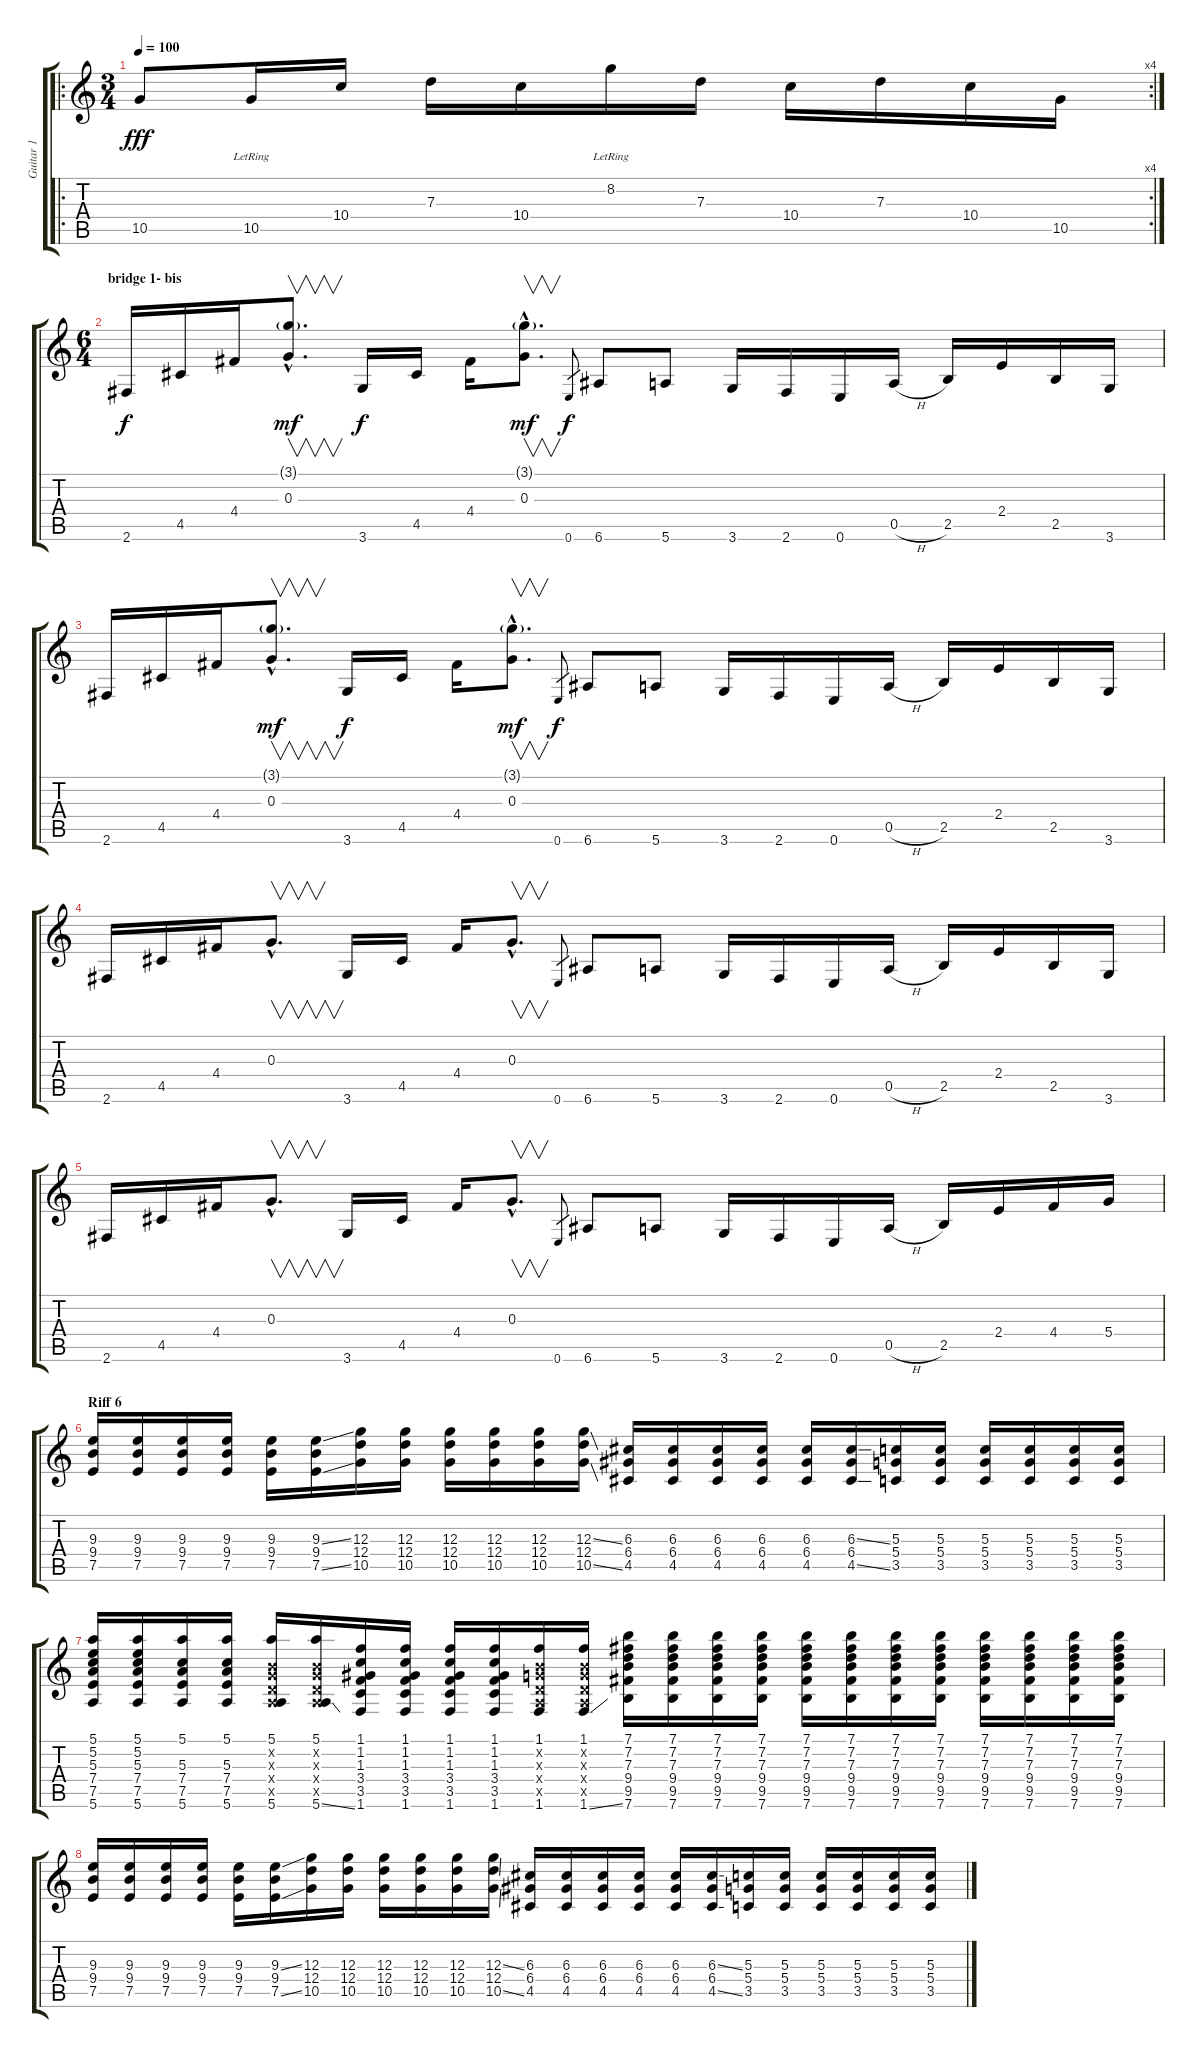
\track ("Guitar 1" "Guitar 1") {instrument acousticguitarsteel}
\staff {score tabs}
\tuning (E4 B3 G3 D3 A2 E2) {hide}
\ro
\rc 4
\ts (3 4)
\tempo 100
\clef g2
\ks c
10.5.8{dy fff} 10.5{lr}.16 10.4.16 7.3.16 10.4.16 8.2{lr}.16 7.3.16 10.4.16 7.3.16 10.4.16 10.5.16 |
\ts (6 4)
\section ("" "bridge 1- bis ")
2.6.16{dy f volume 16 instrument distortionguitar} 4.5.16 4.4.16 (3.1{g hac} 0.3{hac}).8{v d dy mf} 3.6.16{dy f} 4.5.16 4.4.16 (3.1{g hac} 0.3{hac}).8{v d dy mf} 0.6.8{gr dy f} 6.6.8 5.6.8 3.6.16 2.6.16 0.6.16 0.5{h}.16 2.5.16 2.4.16 2.5.16 3.6.16 |
2.6.16{volume 16 instrument distortionguitar} 4.5.16 4.4.16 (3.1{g hac} 0.3{hac}).8{v d dy mf} 3.6.16{dy f} 4.5.16 4.4.16 (3.1{g hac} 0.3{hac}).8{v d dy mf} 0.6.8{gr dy f} 6.6.8 5.6.8 3.6.16 2.6.16 0.6.16 0.5{h}.16 2.5.16 2.4.16 2.5.16 3.6.16 |
2.6.16{volume 16 instrument distortionguitar} 4.5.16 4.4.16 0.3{hac}.8{v d} 3.6.16 4.5.16 4.4.16 0.3{hac}.8{v d} 0.6.8{gr} 6.6.8 5.6.8 3.6.16 2.6.16 0.6.16 0.5{h}.16 2.5.16 2.4.16 2.5.16 3.6.16 |
2.6.16{volume 16 instrument distortionguitar} 4.5.16 4.4.16 0.3{hac}.8{v d} 3.6.16 4.5.16 4.4.16 0.3{hac}.8{v d} 0.6.8{gr} 6.6.8 5.6.8 3.6.16 2.6.16 0.6.16 0.5{h}.16 2.5.16 2.4.16 4.4.16 5.4.16 |
\section ("" "Riff 6")
(9.3 9.4 7.5).16{volume 16 balance 3 instrument distortionguitar} (9.3 9.4 7.5).16 (9.3 9.4 7.5).16 (9.3 9.4 7.5).16 (9.3 9.4 7.5).16 (9.3{ss} 9.4 7.5{ss}).16 (12.3 12.4 10.5).16 (12.3 12.4 10.5).16 (12.3 12.4 10.5).16 (12.3 12.4 10.5).16 (12.3 12.4 10.5).16 (12.3{ss} 12.4 10.5{ss}).16 (6.3 6.4 4.5).16 (6.3 6.4 4.5).16 (6.3 6.4 4.5).16 (6.3 6.4 4.5).16 (6.3 6.4 4.5).16 (6.3{ss} 6.4 4.5{ss}).16 (5.3 5.4 3.5).16 (5.3 5.4 3.5).16 (5.3 5.4 3.5).16 (5.3 5.4 3.5).16 (5.3 5.4 3.5).16 (5.3 5.4 3.5).16 |
(5.1 5.2 5.3 7.4 7.5 5.6).16 (5.1 5.2 5.3 7.4 7.5 5.6).16 (5.1 5.3 7.4 7.5 5.6).16 (5.1 5.3 7.4 7.5 5.6).16 (5.1 0.2{x} 0.3{x} 0.4{x} 0.5{x} 5.6).16 (5.1 0.2{x} 0.3{x} 0.4{x} 0.5{x} 5.6{ss}).16 (1.1 1.2 1.3 3.4 3.5 1.6).16 (1.1 1.2 1.3 3.4 3.5 1.6).16 (1.1 1.2 1.3 3.4 3.5 1.6).16 (1.1 1.2 1.3 3.4 3.5 1.6).16 (1.1 0.2{x} 0.3{x} 0.4{x} 0.5{x} 1.6).16 (1.1 0.2{x} 0.3{x} 0.4{x} 0.5{x} 1.6{ss}).16 (7.1 7.2 7.3 9.4 9.5 7.6).16 (7.1 7.2 7.3 9.4 9.5 7.6).16 (7.1 7.2 7.3 9.4 9.5 7.6).16 (7.1 7.2 7.3 9.4 9.5 7.6).16 (7.1 7.2 7.3 9.4 9.5 7.6).16 (7.1 7.2 7.3 9.4 9.5 7.6).16 (7.1 7.2 7.3 9.4 9.5 7.6).16 (7.1 7.2 7.3 9.4 9.5 7.6).16 (7.1 7.2 7.3 9.4 9.5 7.6).16 (7.1 7.2 7.3 9.4 9.5 7.6).16 (7.1 7.2 7.3 9.4 9.5 7.6).16 (7.1 7.2 7.3 9.4 9.5 7.6).16 |
(9.3 9.4 7.5).16{volume 16 instrument distortionguitar} (9.3 9.4 7.5).16 (9.3 9.4 7.5).16 (9.3 9.4 7.5).16 (9.3 9.4 7.5).16 (9.3{ss} 9.4 7.5{ss}).16 (12.3 12.4 10.5).16 (12.3 12.4 10.5).16 (12.3 12.4 10.5).16 (12.3 12.4 10.5).16 (12.3 12.4 10.5).16 (12.3{ss} 12.4 10.5{ss}).16 (6.3 6.4 4.5).16 (6.3 6.4 4.5).16 (6.3 6.4 4.5).16 (6.3 6.4 4.5).16 (6.3 6.4 4.5).16 (6.3{ss} 6.4 4.5{ss}).16 (5.3 5.4 3.5).16 (5.3 5.4 3.5).16 (5.3 5.4 3.5).16 (5.3 5.4 3.5).16 (5.3 5.4 3.5).16 (5.3 5.4 3.5).16
